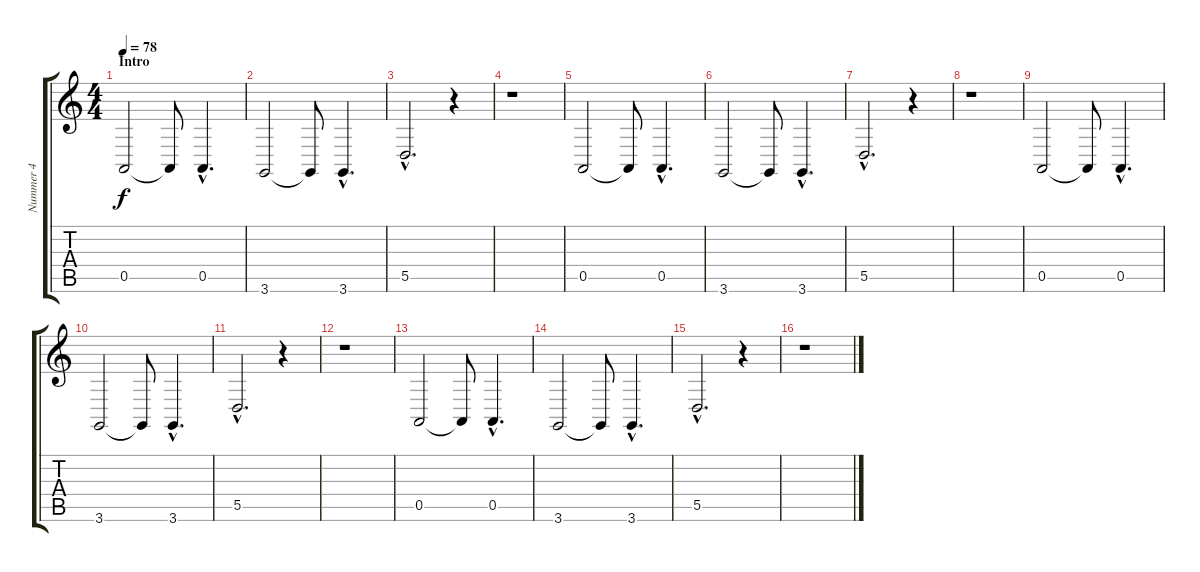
\track ("Nummer 4" "Nummer 4") {instrument brightacousticpiano}
\staff {score tabs}
\tuning (E4 B3 G3 D3 A2 E2) {hide}
\ts (4 4)
\section ("" "Intro")
\tempo 78
\clef g2
\ks c
0.5.2{dy f instrument brightacousticpiano} 0.5{t}.8 0.5{hac}.4{d} |
3.6.2 3.6{t}.8 3.6{hac}.4{d} |
5.5{hac}.2{d} r.4 |
r.1 |
0.5.2 0.5{t}.8 0.5{hac}.4{d} |
3.6.2 3.6{t}.8 3.6{hac}.4{d} |
5.5{hac}.2{d} r.4 |
r.1 |
0.5.2 0.5{t}.8 0.5{hac}.4{d} |
3.6.2 3.6{t}.8 3.6{hac}.4{d} |
5.5{hac}.2{d} r.4 |
r.1 |
0.5.2 0.5{t}.8 0.5{hac}.4{d} |
3.6.2 3.6{t}.8 3.6{hac}.4{d} |
5.5{hac}.2{d} r.4 |
r.1
